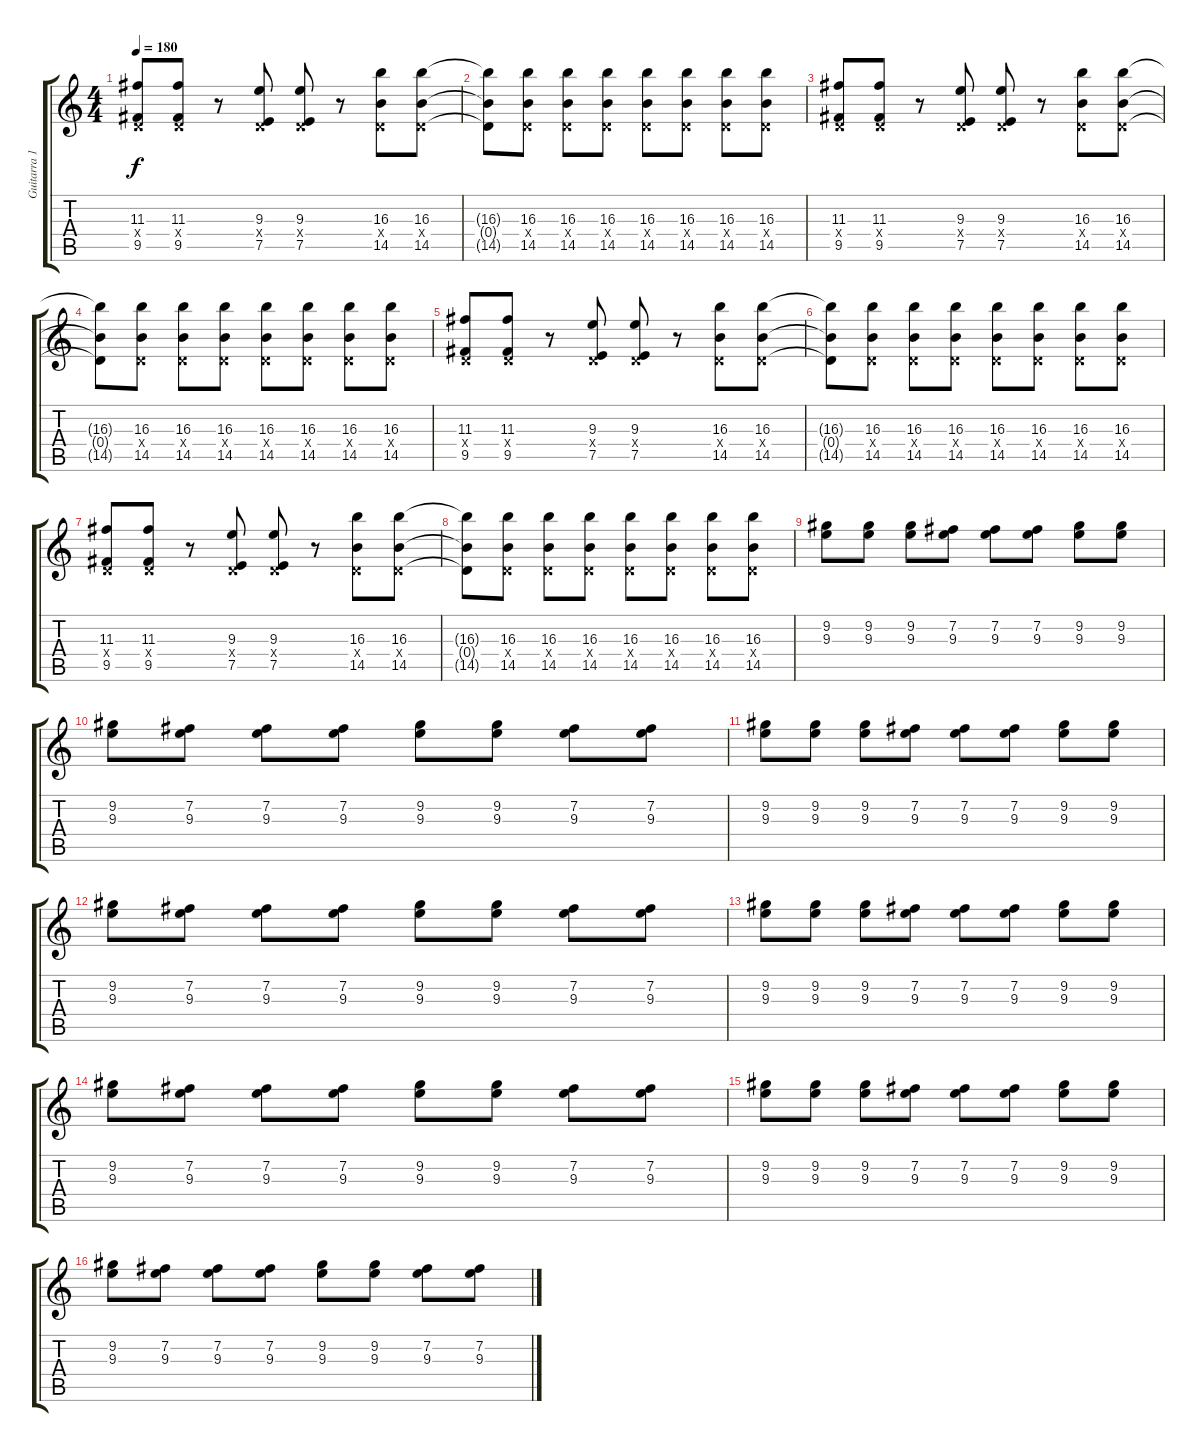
\track ("Guitarra 1 Distorção" "Guitarra 1") {instrument distortionguitar}
\staff {score tabs}
\tuning (E4 B3 G3 D3 A2 E2) {hide}
\ts (4 4)
\tempo 180
\clef g2
\ks c
(11.3 0.4{x} 9.5).8{dy f} (11.3 0.4{x} 9.5).8 r.8 (9.3 0.4{x} 7.5).8 (9.3 0.4{x} 7.5).8 r.8 (16.3 0.4{x} 14.5).8 (16.3 0.4{x} 14.5).8 |
(16.3{t} 0.4{t} 14.5{t}).8 (16.3 0.4{x} 14.5).8 (16.3 0.4{x} 14.5).8 (16.3 0.4{x} 14.5).8 (16.3 0.4{x} 14.5).8 (16.3 0.4{x} 14.5).8 (16.3 0.4{x} 14.5).8 (16.3 0.4{x} 14.5).8 |
(11.3 0.4{x} 9.5).8 (11.3 0.4{x} 9.5).8 r.8 (9.3 0.4{x} 7.5).8 (9.3 0.4{x} 7.5).8 r.8 (16.3 0.4{x} 14.5).8 (16.3 0.4{x} 14.5).8 |
(16.3{t} 0.4{t} 14.5{t}).8 (16.3 0.4{x} 14.5).8 (16.3 0.4{x} 14.5).8 (16.3 0.4{x} 14.5).8 (16.3 0.4{x} 14.5).8 (16.3 0.4{x} 14.5).8 (16.3 0.4{x} 14.5).8 (16.3 0.4{x} 14.5).8 |
(11.3 0.4{x} 9.5).8 (11.3 0.4{x} 9.5).8 r.8 (9.3 0.4{x} 7.5).8 (9.3 0.4{x} 7.5).8 r.8 (16.3 0.4{x} 14.5).8 (16.3 0.4{x} 14.5).8 |
(16.3{t} 0.4{t} 14.5{t}).8 (16.3 0.4{x} 14.5).8 (16.3 0.4{x} 14.5).8 (16.3 0.4{x} 14.5).8 (16.3 0.4{x} 14.5).8 (16.3 0.4{x} 14.5).8 (16.3 0.4{x} 14.5).8 (16.3 0.4{x} 14.5).8 |
(11.3 0.4{x} 9.5).8 (11.3 0.4{x} 9.5).8 r.8 (9.3 0.4{x} 7.5).8 (9.3 0.4{x} 7.5).8 r.8 (16.3 0.4{x} 14.5).8 (16.3 0.4{x} 14.5).8 |
(16.3{t} 0.4{t} 14.5{t}).8 (16.3 0.4{x} 14.5).8 (16.3 0.4{x} 14.5).8 (16.3 0.4{x} 14.5).8 (16.3 0.4{x} 14.5).8 (16.3 0.4{x} 14.5).8 (16.3 0.4{x} 14.5).8 (16.3 0.4{x} 14.5).8 |
(9.2 9.3).8 (9.2 9.3).8 (9.2 9.3).8 (7.2 9.3).8 (7.2 9.3).8 (7.2 9.3).8 (9.2 9.3).8 (9.2 9.3).8 |
(9.2 9.3).8 (7.2 9.3).8 (7.2 9.3).8 (7.2 9.3).8 (9.2 9.3).8 (9.2 9.3).8 (7.2 9.3).8 (7.2 9.3).8 |
(9.2 9.3).8 (9.2 9.3).8 (9.2 9.3).8 (7.2 9.3).8 (7.2 9.3).8 (7.2 9.3).8 (9.2 9.3).8 (9.2 9.3).8 |
(9.2 9.3).8 (7.2 9.3).8 (7.2 9.3).8 (7.2 9.3).8 (9.2 9.3).8 (9.2 9.3).8 (7.2 9.3).8 (7.2 9.3).8 |
(9.2 9.3).8 (9.2 9.3).8 (9.2 9.3).8 (7.2 9.3).8 (7.2 9.3).8 (7.2 9.3).8 (9.2 9.3).8 (9.2 9.3).8 |
(9.2 9.3).8 (7.2 9.3).8 (7.2 9.3).8 (7.2 9.3).8 (9.2 9.3).8 (9.2 9.3).8 (7.2 9.3).8 (7.2 9.3).8 |
(9.2 9.3).8 (9.2 9.3).8 (9.2 9.3).8 (7.2 9.3).8 (7.2 9.3).8 (7.2 9.3).8 (9.2 9.3).8 (9.2 9.3).8 |
(9.2 9.3).8 (7.2 9.3).8 (7.2 9.3).8 (7.2 9.3).8 (9.2 9.3).8 (9.2 9.3).8 (7.2 9.3).8 (7.2 9.3).8
